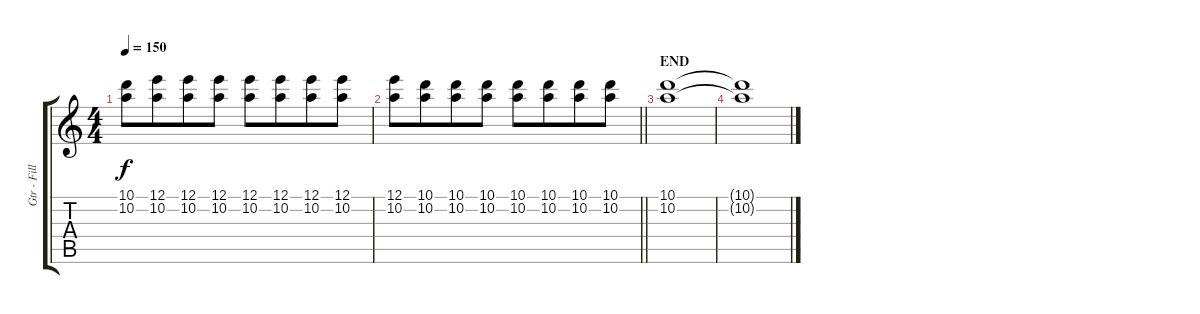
\track ("Gtr - Fills 2" "Gtr - Fill") {instrument overdrivenguitar}
\staff {score tabs}
\tuning (E4 B3 G3 D3 A2 E2) {hide}
\ts (4 4)
\tempo 150
\clef g2
\ks c
(10.1 10.2).8{dy f} (12.1 10.2).8{beam merge} (12.1 10.2).8 (12.1 10.2).8 (12.1 10.2).8 (12.1 10.2).8{beam merge} (12.1 10.2).8 (12.1 10.2).8 |
\barLineRight lightlight
(12.1 10.2).8 (10.1 10.2).8{beam merge} (10.1 10.2).8 (10.1 10.2).8 (10.1 10.2).8 (10.1 10.2).8{beam merge} (10.1 10.2).8 (10.1 10.2).8 |
\section ("" "END")
(10.1 10.2).1 |
(10.1{t} 10.2{t}).1
